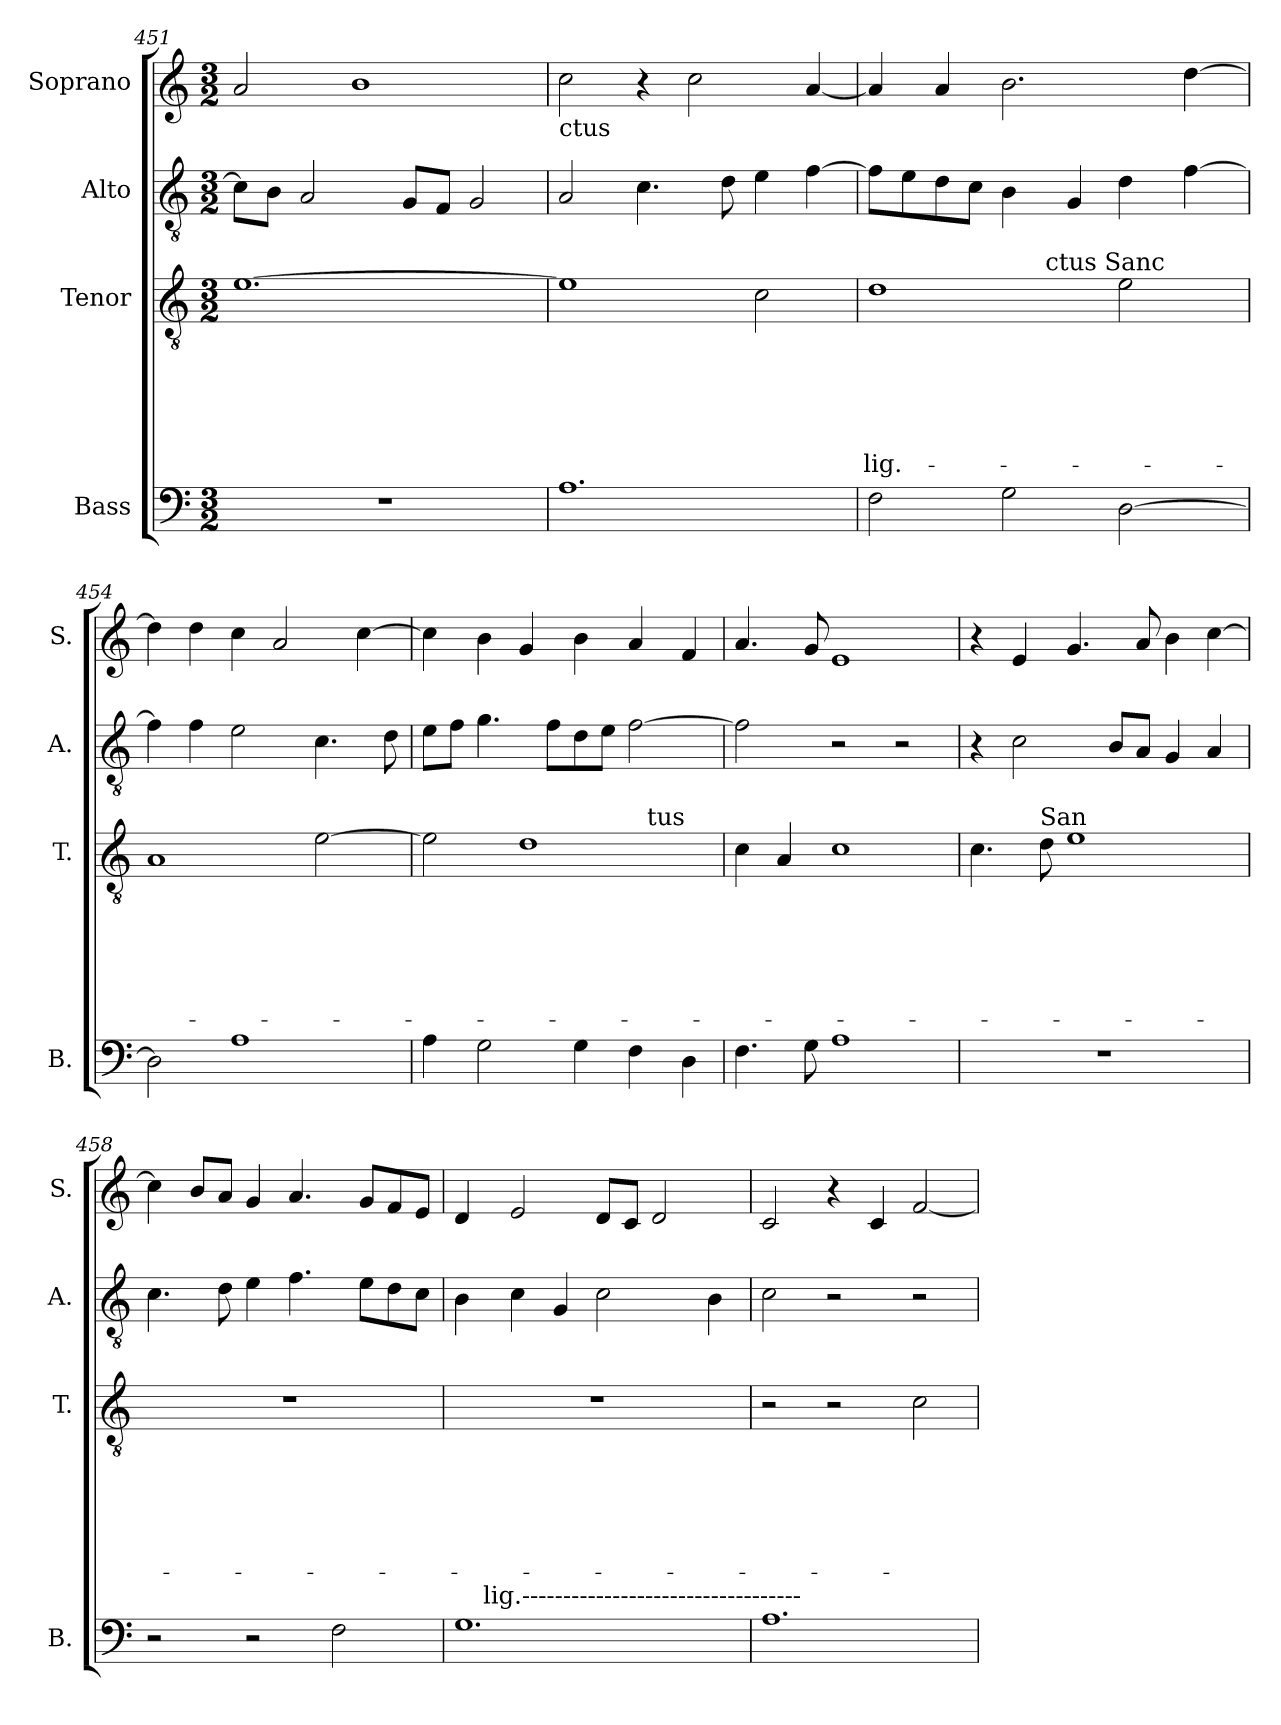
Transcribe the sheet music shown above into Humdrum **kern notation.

**kern	**kern	**text	**text	**text	**text	**text	**text	**kern	**kern
*part4	*part3	*part3	*part3	*part3	*part3	*part3	*part3	*part2	*part1
*staff4	*staff3	*staff3	*staff3	*staff3	*staff3	*staff3	*staff3	*staff2	*staff1
*I"Bass	*I"Tenor	*	*	*	*	*	*	*I"Alto	*I"Soprano
*I'B.	*I'T.	*	*	*	*	*	*	*I'A.	*I'S.
*clefF4	*clefGv2	*	*	*	*	*	*	*clefGv2	*clefG2
*k[]	*k[]	*	*	*	*	*	*	*k[]	*k[]
*C:	*C:	*	*	*	*	*	*	*C:	*C:
*M3/2	*M3/2	*	*	*	*	*	*	*M3/2	*M3/2
=451	=451	=451	=451	=451	=451	=451	=451	=451	=451
!LO:N:vis=1	!	!	!	!	!	!	!	!	!
1.r	[>1.e	.	.	.	.	.	.	8c\L]	2a/
.	.	.	.	.	.	.	.	8B\J	.
.	.	.	.	.	.	.	.	2A/	.
.	.	.	.	.	.	.	.	.	1b
.	.	.	.	.	.	.	.	8G/L	.
.	.	.	.	.	.	.	.	8F/J	.
.	.	.	.	.	.	.	.	2G/	.
=452	=452	=452	=452	=452	=452	=452	=452	=452	=452
!	!	!	!	!	!	!	!	!	!LO:TX:b:t=ctus
1.A	1e]	.	.	.	.	.	.	2A/	2cc\
.	.	.	.	.	.	.	.	4.c\	4r
.	.	.	.	.	.	.	.	.	2cc\
.	.	.	.	.	.	.	.	8d\	.
.	2c\	.	.	.	.	.	.	4e\	.
.	.	.	.	.	.	.	.	[>4f\	[<4a/
=453	=453	=453	=453	=453	=453	=453	=453	=453	=453
!	!	!	!	!	!	!	!LO:LY:b	!	!
*	*^	*	*	*	*	*	*	*	*
2F\	1d	2ryy	.	.	.	.	.	lig.-	8f\L]	4a/]
.	.	.	.	.	.	.	.	.	8e\	.
.	.	.	.	.	.	.	.	.	8d\	4a/
.	.	.	.	.	.	.	.	.	8c\J	.
2G\	.	8.ryy	.	.	.	.	.	.	4B\	2.b\
!	!	!LO:TX:a:t=ctus Sanc	!	!	!	!	!	!	!	!
.	.	2ryy	.	.	.	.	.	.	.	.
.	.	.	.	.	.	.	.	.	4G/	.
[>2D\	2e\	.	.	.	.	.	.	.	4d\	.
.	.	4ryy	.	.	.	.	.	.	.	.
.	.	.	.	.	.	.	.	.	[>4f\	[>4dd\
.	.	16ryy	.	.	.	.	.	.	.	.
*	*v	*v	*	*	*	*	*	*	*	*
=454	=454	=454	=454	=454	=454	=454	=454	=454	=454
2D\]	1A	.	.	.	.	.	.	4f\]	4dd\]
.	.	.	.	.	.	.	.	4f\	4dd\
1A	.	.	.	.	.	.	.	2e\	4cc\
.	.	.	.	.	.	.	.	.	2a/
.	[<2e\	.	.	.	.	.	.	4.c\	.
.	.	.	.	.	.	.	.	.	[<4cc\
.	.	.	.	.	.	.	.	8d\	.
!!LO:LB:g=z
=455	=455	=455	=455	=455	=455	=455	=455	=455	=455
*	*^	*	*	*	*	*	*	*	*
4A\	2e\]	1ryy	.	.	.	.	.	.	8e\L	4cc\]
.	.	.	.	.	.	.	.	.	8f\J	.
2G\	.	.	.	.	.	.	.	.	4.g\	4b\
.	1d	.	.	.	.	.	.	.	.	4g/
.	.	.	.	.	.	.	.	.	8f\L	.
4G\	.	.	.	.	.	.	.	.	8d\	4b\
.	.	.	.	.	.	.	.	.	8e\J	.
4F\	.	16ryy	.	.	.	.	.	.	[>2f\	4a/
!	!	!LO:TX:a:t=tus	!	!	!	!	!	!	!	!
.	.	4..ryy	.	.	.	.	.	.	.	.
4D\	.	.	.	.	.	.	.	.	.	4f/
*	*v	*v	*	*	*	*	*	*	*	*
=456	=456	=456	=456	=456	=456	=456	=456	=456	=456
4.F\	4c\	.	.	.	.	.	.	2f\]	4.a/
.	4A/	.	.	.	.	.	.	.	.
8G\	.	.	.	.	.	.	.	.	8g/
1A	1c	.	.	.	.	.	.	2r	1e
.	.	.	.	.	.	.	.	2r	.
=457	=457	=457	=457	=457	=457	=457	=457	=457	=457
!LO:N:vis=1	!	!	!	!	!	!	!	!	!
1.r	4.c\	.	.	.	.	.	.	4r	4r
.	.	.	.	.	.	.	.	2c\	4e/
!	!LO:TX:a:t=San	!	!	!	!	!	!	!	!
.	8d\	.	.	.	.	.	.	.	.
.	1e	.	.	.	.	.	.	.	4.g/
.	.	.	.	.	.	.	.	8B/L	.
.	.	.	.	.	.	.	.	8A/J	8a/
.	.	.	.	.	.	.	.	4G/	4b\
.	.	.	.	.	.	.	.	4A/	[>4cc\
=458	=458	=458	=458	=458	=458	=458	=458	=458	=458
!	!LO:N:vis=1	!	!	!	!	!	!	!	!
2r	1.r	.	.	.	.	.	.	4.c\	4cc\]
.	.	.	.	.	.	.	.	.	8b/L
.	.	.	.	.	.	.	.	8d\	8a/J
2r	.	.	.	.	.	.	.	4e\	4g/
.	.	.	.	.	.	.	.	4.f\	4.a/
2F\	.	.	.	.	.	.	.	.	.
.	.	.	.	.	.	.	.	8e\L	8g/L
.	.	.	.	.	.	.	.	8d\	8f/
.	.	.	.	.	.	.	.	8c\J	8e/J
=459	=459	=459	=459	=459	=459	=459	=459	=459	=459
!	!LO:N:vis=1	!	!	!	!	!	!	!	!
*^	*	*	*	*	*	*	*	*	*
1.G	8ryy	1.r	.	.	.	.	.	.	4B\	4d/
!	!LO:TX:a:t=lig.----------------------------------	!	!	!	!	!	!	!	!	!
.	1ryy	.	.	.	.	.	.	.	.	.
.	.	.	.	.	.	.	.	.	4c\	2e/
.	.	.	.	.	.	.	.	.	4G/	.
.	.	.	.	.	.	.	.	.	2c\	8d/L
.	.	.	.	.	.	.	.	.	.	8c/J
.	.	.	.	.	.	.	.	.	.	2d/
.	4.ryy	.	.	.	.	.	.	.	.	.
.	.	.	.	.	.	.	.	.	4B\	.
*v	*v	*	*	*	*	*	*	*	*	*
!!LO:LB:g=z
=460	=460	=460	=460	=460	=460	=460	=460	=460	=460
1.A	2r	.	.	.	.	.	.	2c\	2c/
.	2r	.	.	.	.	.	.	2r	4r
.	.	.	.	.	.	.	.	.	4c/
.	2c\	.	.	.	.	.	.	2r	[<2f/
=	=	=	=	=	=	=	=	=	=
*-	*-	*-	*-	*-	*-	*-	*-	*-	*-
